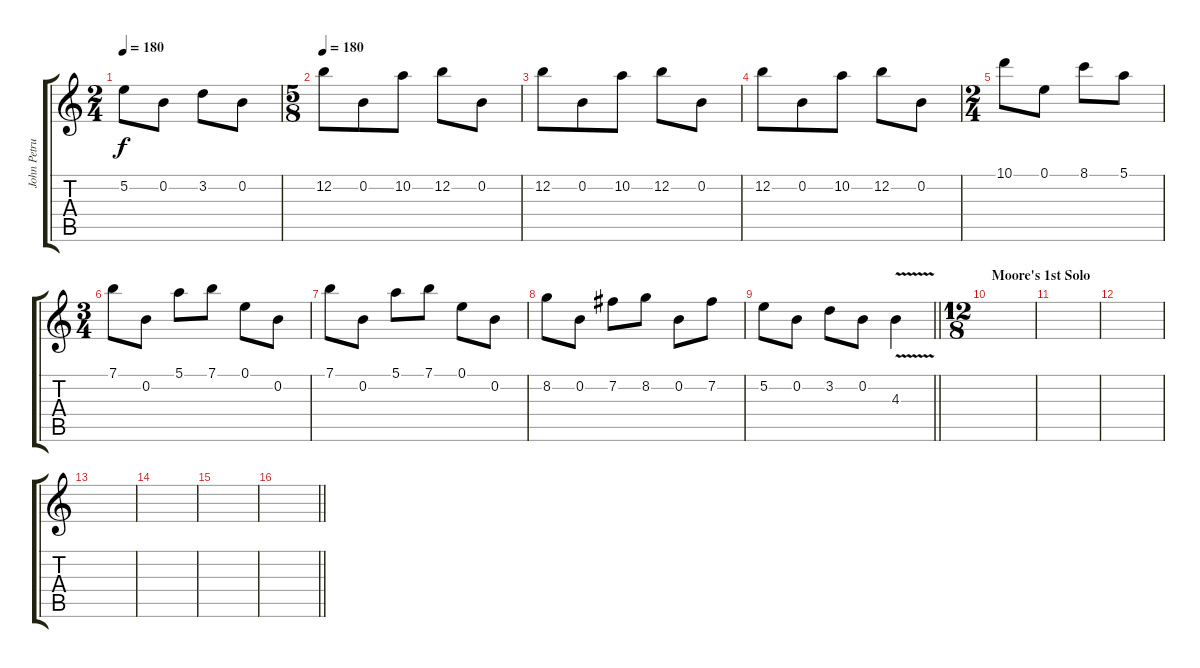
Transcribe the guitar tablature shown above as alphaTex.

\track ("John Petrucci - 2" "John Petru") {instrument distortionguitar}
\staff {score tabs}
\tuning (E4 B3 G3 D3 A2 E2) {hide}
\ts (2 4)
\tempo 180
\clef g2
\ks c
5.2.8{dy f} 0.2.8 3.2.8 0.2.8 |
\ts (5 8)
\tempo 180
12.2.8 0.2.8 10.2.8 12.2.8 0.2.8 |
12.2.8 0.2.8 10.2.8 12.2.8 0.2.8 |
12.2.8 0.2.8 10.2.8 12.2.8 0.2.8 |
\ts (2 4)
10.1.8 0.1.8 8.1.8 5.1.8 |
\ts (3 4)
7.1.8 0.2.8 5.1.8 7.1.8 0.1.8 0.2.8 |
7.1.8 0.2.8 5.1.8 7.1.8 0.1.8 0.2.8 |
8.2.8 0.2.8 7.2.8 8.2.8 0.2.8 7.2.8 |
\barLineRight lightlight
5.2.8 0.2.8 3.2.8 0.2.8 4.3{v}.4 |
\ts (12 8)
\section ("" "Moore's 1st Solo")
|
|
|
|
|
|
\barLineRight lightlight
